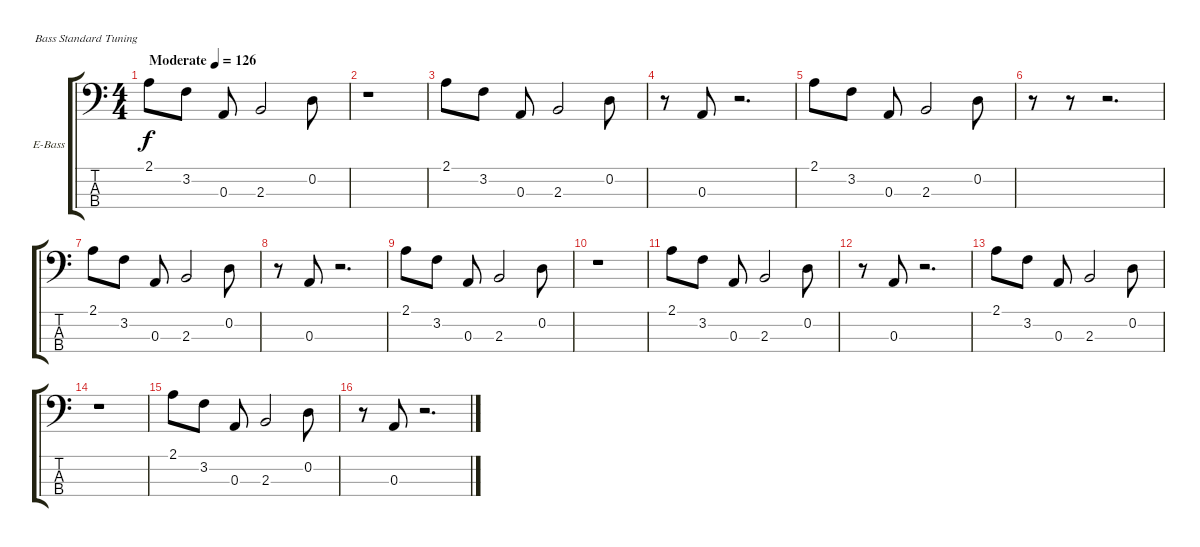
\bracketExtendMode groupsimilarinstruments
\firstSystemTrackNameOrientation horizontal
\otherSystemsTrackNameOrientation horizontal
\track ("Raita 1" "E-Bass") {instrument electricbassfinger}
\staff {score tabs}
\tuning (G2 D2 A1 E1)
\ts (4 4)
\beaming (8 2 2 2 2)
\tempo (126 "Moderate")
\clef f4
\ks c
2.1.8{dy f instrument electricbassfinger} 3.2.8 0.3.8 2.3.2 0.2.8 |
r.1 |
2.1.8 3.2.8 0.3.8 2.3.2 0.2.8 |
r.8 0.3.8 r.2{d} |
2.1.8 3.2.8 0.3.8 2.3.2 0.2.8 |
r.8 r.8 r.2{d} |
2.1.8 3.2.8 0.3.8 2.3.2 0.2.8 |
r.8 0.3.8 r.2{d} |
2.1.8 3.2.8 0.3.8 2.3.2 0.2.8 |
r.1 |
2.1.8 3.2.8 0.3.8 2.3.2 0.2.8 |
r.8 0.3.8 r.2{d} |
2.1.8 3.2.8 0.3.8 2.3.2 0.2.8 |
r.1 |
2.1.8 3.2.8 0.3.8 2.3.2 0.2.8 |
r.8 0.3.8 r.2{d}
